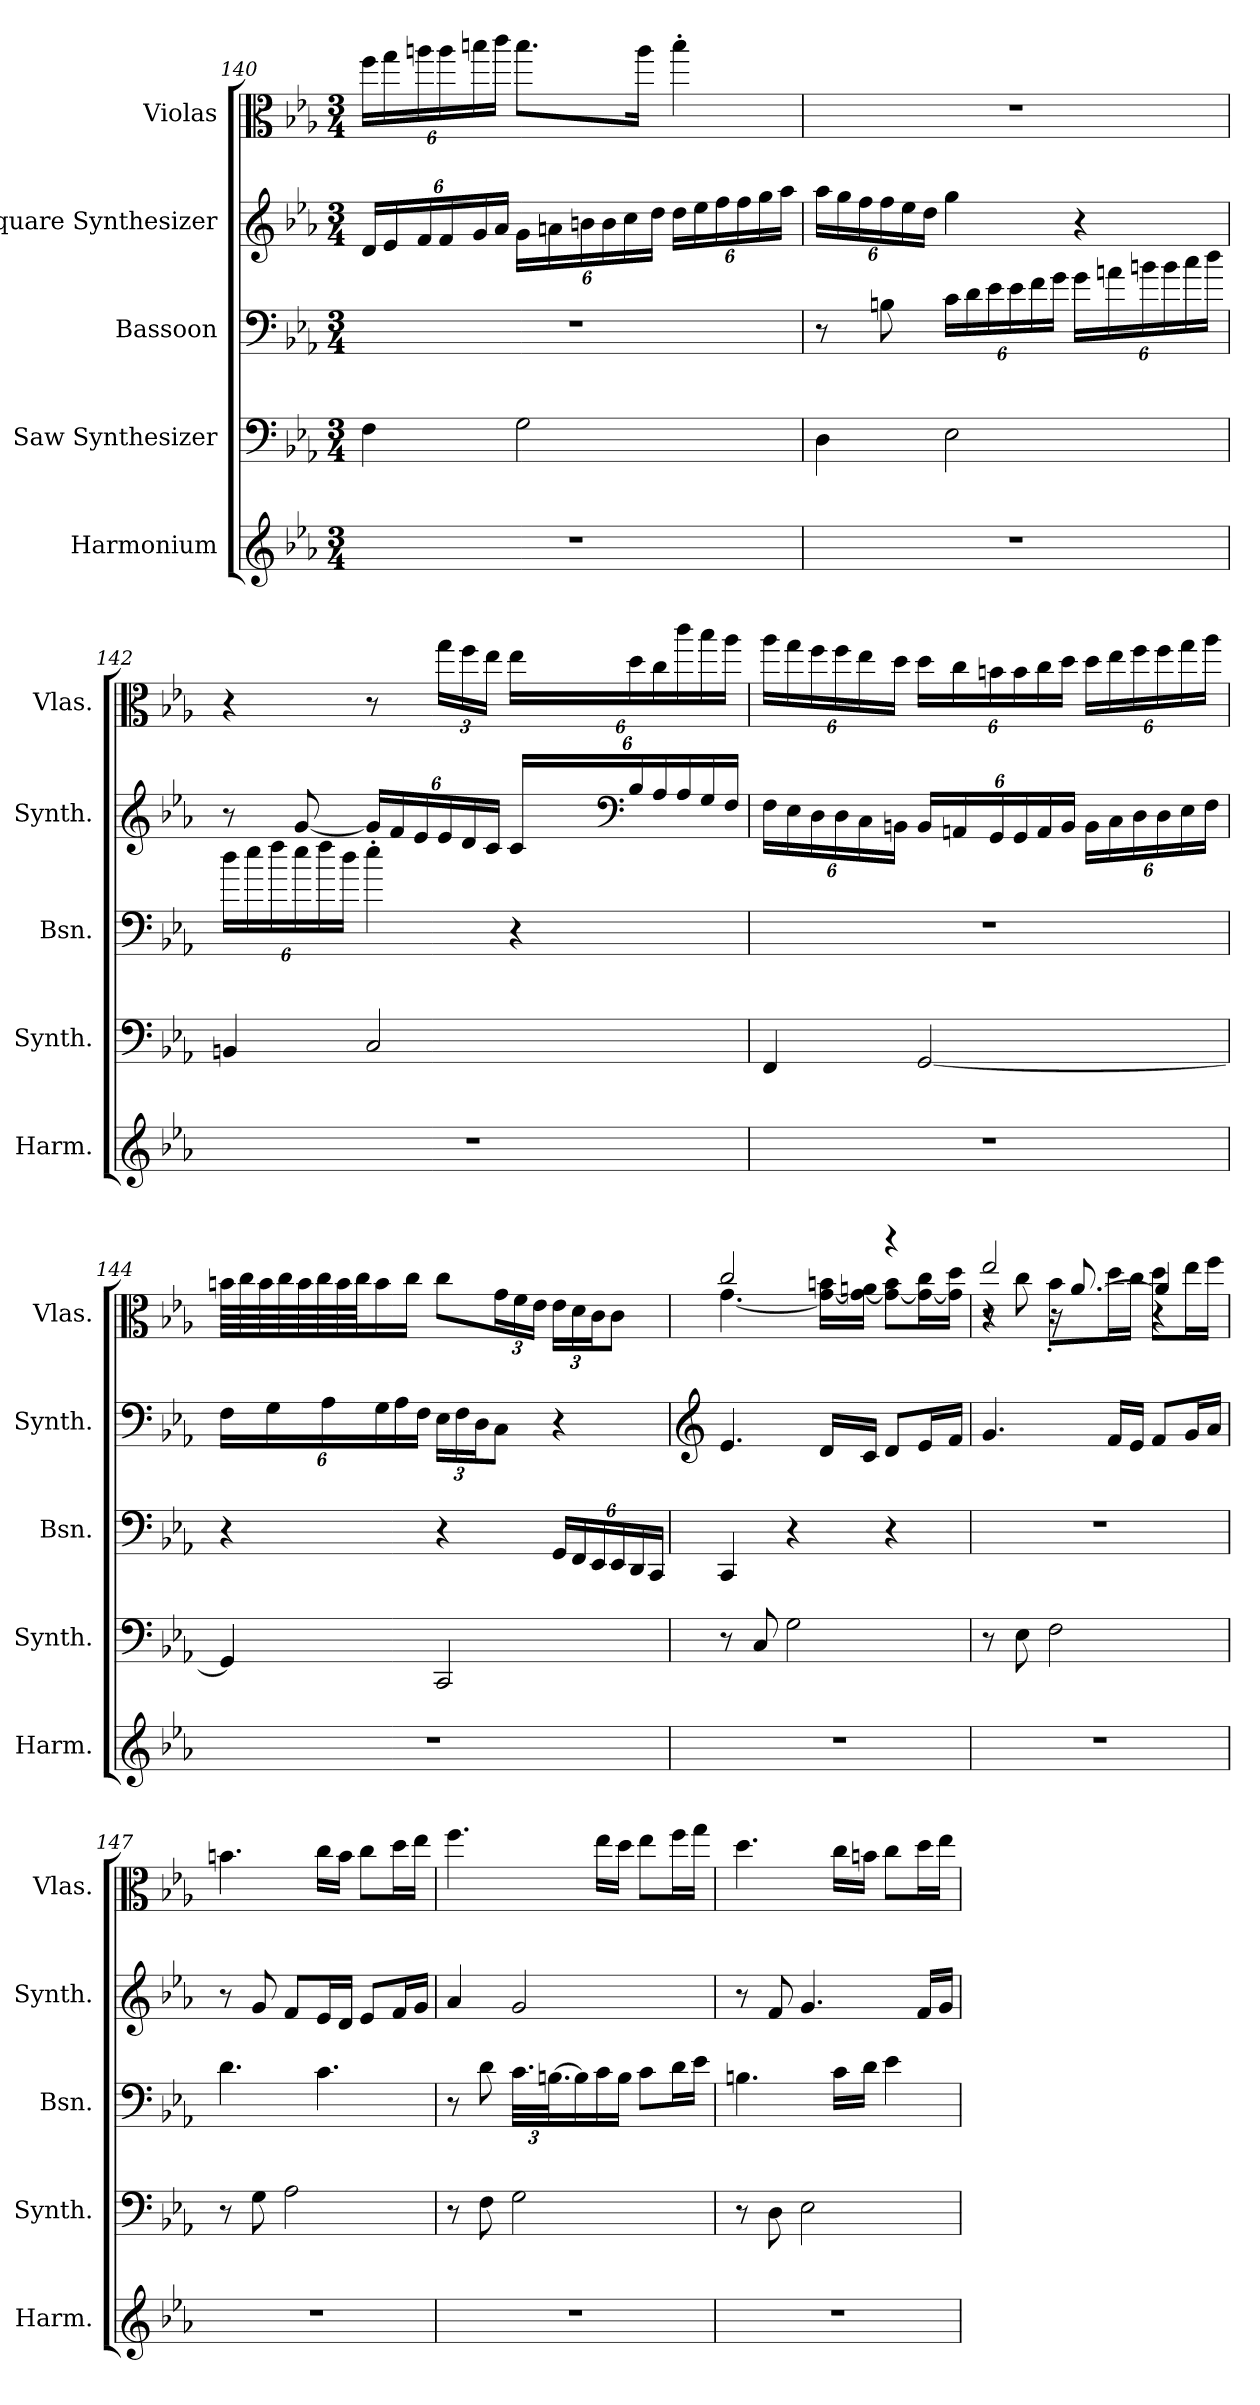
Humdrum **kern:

**kern	**kern	**kern	**kern	**kern
*part5	*part4	*part3	*part2	*part1
*staff5	*staff4	*staff3	*staff2	*staff1
*I"Harmonium	*I"Saw Synthesizer	*I"Bassoon	*I"Square Synthesizer	*I"Violas
*I'Harm.	*I'Synth.	*I'Bsn.	*I'Synth.	*I'Vlas.
!!LO:LB:g=z
*clefG2	*clefF4	*clefF4	*clefG2	*clefC3
*k[b-e-a-]	*k[b-e-a-]	*k[b-e-a-]	*k[b-e-a-]	*k[b-e-a-]
*M3/4	*M3/4	*M3/4	*M3/4	*M3/4
*	*	*	*Xbrackettup	*Xbrackettup
=140	=140	=140	=140	=140
2.r	4F\	2.r	24d/LL	24ff\LL
.	.	.	24e-/	24gg\
.	.	.	24f/	24aan\
.	.	.	24f/	24aa\
.	.	.	24g/	24bbn\
.	.	.	24a-/JJ	24ccc\JJ
.	2G\	.	24g\LL	8.bb\L
.	.	.	24an\	.
.	.	.	24bn\	.
.	.	.	24b\	.
.	.	.	24cc\	.
.	.	.	.	16aa\Jk
.	.	.	24dd\JJ	.
.	.	.	24dd\LL	4bb'\
.	.	.	24ee-\	.
.	.	.	24ff\	.
.	.	.	24ff\	.
.	.	.	24gg\	.
.	.	.	24aa-\JJ	.
!!LO:PB:g=z
=141	=141	=141	=141	=141
2.r	4D\	8r	24aa-\LL	2.r
.	.	.	24gg\	.
.	.	.	24ff\	.
.	.	8Bn\	24ff\	.
.	.	.	24ee-\	.
.	.	.	24dd\JJ	.
*	*	*Xbrackettup	*	*
.	2E-\	24c\LL	4gg\	.
.	.	24d\	.	.
.	.	24e-\	.	.
.	.	24e-\	.	.
.	.	24f\	.	.
.	.	24g\JJ	.	.
.	.	24g\LL	4r	.
.	.	24an\	.	.
.	.	24bn\	.	.
.	.	24b\	.	.
.	.	24cc\	.	.
.	.	24dd\JJ	.	.
!!LO:LB:g=z
=142	=142	=142	=142	=142
2.r	4BBn/	24dd\LL	8r	4r
.	.	24ee-\	.	.
.	.	24ff\	.	.
.	.	24ee-\	[8g/	.
.	.	24ff\	.	.
.	.	24dd\JJ	.	.
.	2C/	4ee-'\	24g/LL]	8r
.	.	.	24f/	.
.	.	.	24e-/	.
.	.	.	24e-/	24gg\LL
.	.	.	24d/	24ff\
.	.	.	24c/JJ	24ee-\JJ
.	.	4r	24c/LL	24ee-\LL
*	*	*	*clefF4	*
.	.	.	24B-/	24dd\
.	.	.	24A-/	24cc\
.	.	.	24A-/	24ccc\
.	.	.	24G/	24bb-\
.	.	.	24F/JJ	24aa-\JJ
!!LO:PB:g=z
=143	=143	=143	=143	=143
2.r	4FF/	2.r	24F\LL	24aa-\LL
.	.	.	24E-\	24gg\
.	.	.	24D\	24ff\
.	.	.	24D\	24ff\
.	.	.	24C\	24ee-\
.	.	.	24BBn\JJ	24dd\JJ
.	[2GG/	.	24BB/LL	24dd\LL
.	.	.	24AAn/	24cc\
.	.	.	24GG/	24bn\
.	.	.	24GG/	24b\
.	.	.	24AA/	24cc\
.	.	.	24BB/JJ	24dd\JJ
.	.	.	24BB\LL	24dd\LL
.	.	.	24C\	24ee-\
.	.	.	24D\	24ff\
.	.	.	24D\	24ff\
.	.	.	24E-\	24gg\
.	.	.	24F\JJ	24aa-\JJ
!!LO:LB:g=z
=144	=144	=144	=144	=144
2.r	4GG/]	4r	24F\LL	64bn\LLLL
.	.	.	.	64cc\
.	.	.	.	64b\
.	.	.	24G\	.
.	.	.	.	64cc\
.	.	.	.	64b\
.	.	.	.	64cc\
.	.	.	24A-\	.
.	.	.	.	64b\
.	.	.	.	64cc\JJ
.	.	.	24G\	16b\
.	.	.	24A-\	.
.	.	.	.	16cc\JJ
.	.	.	24F\JJ	.
.	2CC/	4r	24E-\LL	8cc\L
.	.	.	24F\	.
.	.	.	24D\J	.
.	.	.	8C\J	24g\L
.	.	.	.	24f\
.	.	.	.	24e-\JJ
.	.	24GG/LL	4r	24e-\LL
.	.	24FF/	.	24d\
.	.	24EE-/	.	24c\J
.	.	24EE-/	.	8c\J
.	.	24DD/	.	.
.	.	24CC/JJ	.	.
=145	=145	=145	=145	=145
*	*	*	*clefG2	*
*	*	*	*	*^
2.r	8r	4CC/	4.e-/	2cc/	[4.g\
.	8C/	.	.	.	.
.	2G\	4r	.	.	.
.	.	.	16d/LL	.	16g\_ 16bn\LL
.	.	.	16c/JJ	.	16g\_ 16an\JJ
.	.	4r	8d/L	4r	8g\_ 8b\L
.	.	.	16e-/L	.	16g\_ 16cc\L
.	.	.	16f/JJ	.	16g\] 16dd\JJ
!!LO:PB:g=z
=146	=146	=146	=146	=146	=146
*	*	*	*	*	*^
2.r	8r	2.r	4.g/	2ee-/	8r	4r
.	8E-\	.	.	.	8cc\	.
.	2F\	.	.	.	8b-'\L	16r
.	.	.	.	.	.	[8.a-/
.	.	.	16f/LL	.	16dd\L	.
.	.	.	16e-/JJ	.	16cc\JJ	.
.	.	.	8f/L	4r	8dd\L	4a-/]
.	.	.	16g/L	.	16ee-\L	.
.	.	.	16a-/JJ	.	16ff\JJ	.
*	*	*	*	*v	*v	*v
=147	=147	=147	=147	=147
2.r	8r	4.d\	8r	4.bn\
.	8G\	.	8g/	.
.	2A-\	.	8f/L	.
.	.	4.c\	16e-/L	16cc\LL
.	.	.	16d/JJ	16b\JJ
.	.	.	8e-/L	8cc\L
.	.	.	16f/L	16dd\L
.	.	.	16g/JJ	16ee-\JJ
=148	=148	=148	=148	=148
2.r	8r	8r	4a-/	4.ff\
.	8F\	8d\	.	.
.	2G\	48.c\LLL	2g/	.
.	.	[48.Bn\J	.	.
.	.	16B\]	.	.
.	.	16c\	.	16ee-\LL
.	.	16B\JJ	.	16dd\JJ
.	.	8c\L	.	8ee-\L
.	.	16d\L	.	16ff\L
.	.	16e-\JJ	.	16gg\JJ
!!LO:LB:g=z
=149	=149	=149	=149	=149
2.r	8r	4.Bn\	8r	4.dd\
.	8D\	.	8f/	.
.	2E-\	.	4.g/	.
.	.	16c\LL	.	16cc\LL
.	.	16d\JJ	.	16bn\JJ
.	.	4e-\	.	8cc\L
.	.	.	16f/LL	16dd\L
.	.	.	16g/JJ	16ee-\JJ
=	=	=	=	=
*-	*-	*-	*-	*-
